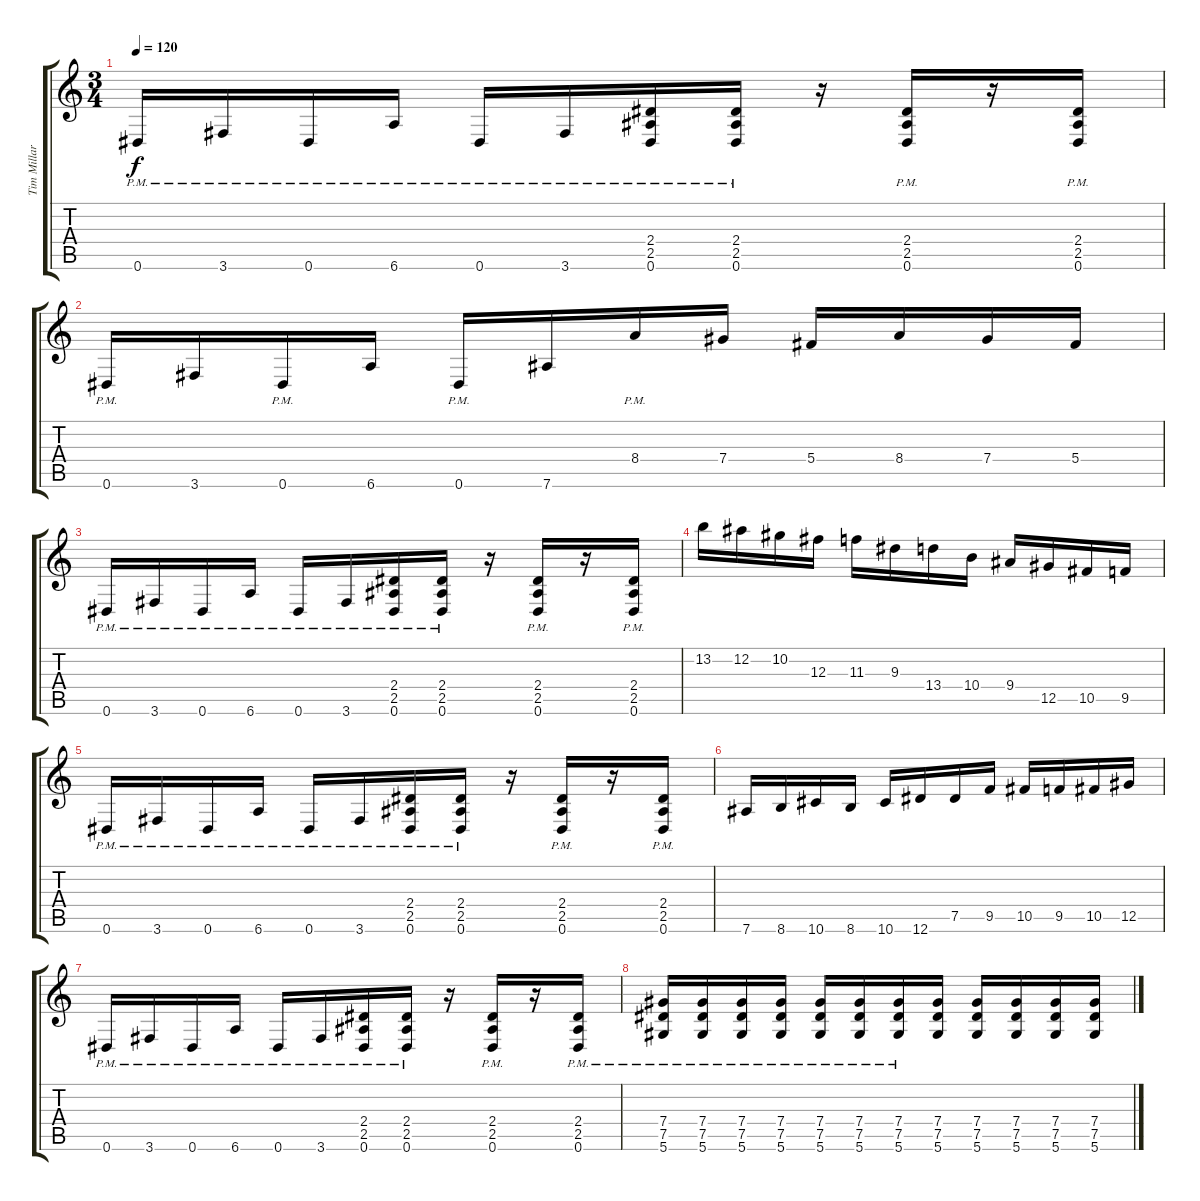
\track ("Tim Millar" "Tim Millar") {instrument distortionguitar}
\staff {score tabs}
\tuning (Eb4 Bb3 Gb3 Db3 Ab2 Eb2) {hide}
\ts (3 4)
\tempo 120
\clef g2
\ks c
0.6{pm}.16{dy f} 3.6{pm}.16 0.6{pm}.16 6.6{pm}.16 0.6{pm}.16 3.6{pm}.16 (2.4{pm} 2.5{pm} 0.6{pm}).16 (2.4{pm} 2.5{pm} 0.6{pm}).16 r.16 (2.4{pm} 2.5{pm} 0.6{pm}).16 r.16 (2.4{pm} 2.5{pm} 0.6{pm}).16 |
0.6{pm}.16 3.6.16 0.6{pm}.16 6.6.16 0.6{pm}.16 7.6.16 8.4{pm}.16 7.4.16 5.4.16 8.4.16 7.4.16 5.4.16 |
0.6{pm}.16 3.6{pm}.16 0.6{pm}.16 6.6{pm}.16 0.6{pm}.16 3.6{pm}.16 (2.4{pm} 2.5{pm} 0.6{pm}).16 (2.4{pm} 2.5{pm} 0.6{pm}).16 r.16 (2.4{pm} 2.5{pm} 0.6{pm}).16 r.16 (2.4{pm} 2.5{pm} 0.6{pm}).16 |
13.2.16 12.2.16 10.2.16 12.3.16 11.3.16 9.3.16 13.4.16 10.4.16 9.4.16 12.5.16 10.5.16 9.5.16 |
0.6{pm}.16 3.6{pm}.16 0.6{pm}.16 6.6{pm}.16 0.6{pm}.16 3.6{pm}.16 (2.4{pm} 2.5{pm} 0.6{pm}).16 (2.4{pm} 2.5{pm} 0.6{pm}).16 r.16 (2.4{pm} 2.5{pm} 0.6{pm}).16 r.16 (2.4{pm} 2.5{pm} 0.6{pm}).16 |
7.6.16 8.6.16 10.6.16 8.6.16 10.6.16 12.6.16 7.5.16 9.5.16 10.5.16 9.5.16 10.5.16 12.5.16 |
0.6{pm}.16 3.6{pm}.16 0.6{pm}.16 6.6{pm}.16 0.6{pm}.16 3.6{pm}.16 (2.4{pm} 2.5{pm} 0.6{pm}).16 (2.4{pm} 2.5{pm} 0.6{pm}).16 r.16 (2.4{pm} 2.5{pm} 0.6{pm}).16 r.16 (2.4{pm} 2.5{pm} 0.6{pm}).16 |
(7.4{pm} 7.5{pm} 5.6{pm}).16 (7.4{pm} 7.5{pm} 5.6{pm}).16 (7.4{pm} 7.5{pm} 5.6{pm}).16 (7.4{pm} 7.5{pm} 5.6{pm}).16 (7.4{pm} 7.5{pm} 5.6{pm}).16 (7.4{pm} 7.5{pm} 5.6{pm}).16 (7.4{pm} 7.5{pm} 5.6{pm}).16 (7.4 7.5 5.6).16 (7.4 7.5 5.6).16 (7.4 7.5 5.6).16 (7.4 7.5 5.6).16 (7.4 7.5 5.6).16
